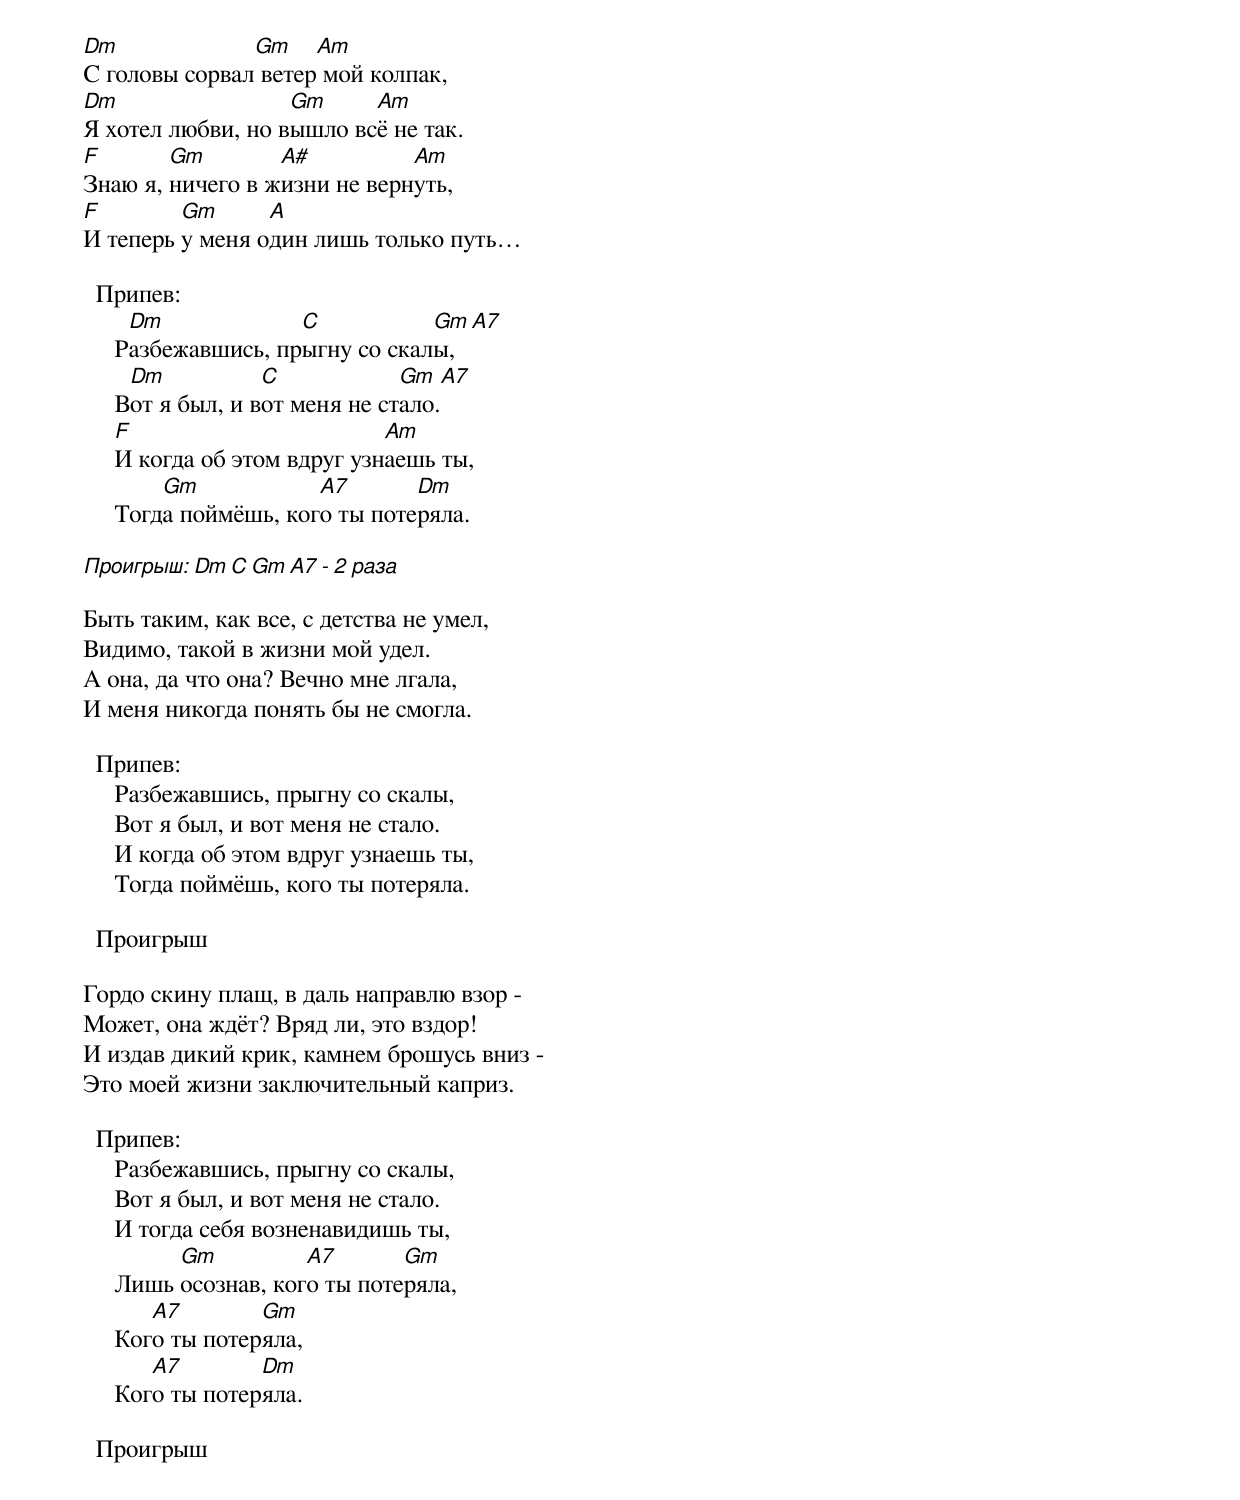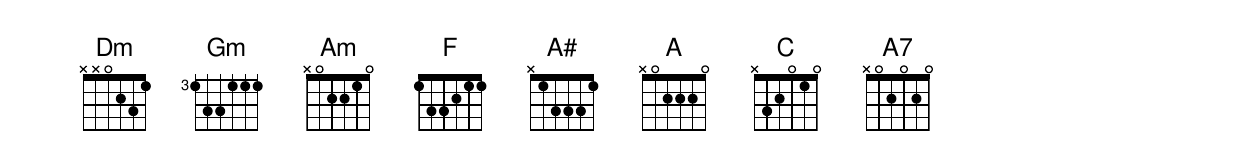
Dm             Gm    Am
С головы сорвал ветер мой колпак,
Dm                 Gm     Am
Я хотел любви, но вышло всё не так.
F       Gm        A#          Am
Знаю я, ничего в жизни не вернуть,
F        Gm      A
И теперь у меня один лишь только путь…

  Припев:
      Dm             C           Gm  A7
     Разбежавшись, прыгну со скалы,
      Dm           C            Gm   A7
     Вот я был, и вот меня не стало.
     F                        Am
     И когда об этом вдруг узнаешь ты,
         Gm            A7       Dm
     Тогда поймёшь, кого ты потеряла.

  Проигрыш: Dm C Gm A7  - 2 раза

Быть таким, как все, с детства не умел,
Видимо, такой в жизни мой удел.
А она, да что она? Вечно мне лгала,
И меня никогда понять бы не смогла.

  Припев:
     Разбежавшись, прыгну со скалы,
     Вот я был, и вот меня не стало.
     И когда об этом вдруг узнаешь ты,
     Тогда поймёшь, кого ты потеряла.

  Проигрыш

Гордо скину плащ, в даль направлю взор -
Может, она ждёт? Вряд ли, это вздор!
И издав дикий крик, камнем брошусь вниз -
Это моей жизни заключительный каприз.

  Припев:
     Разбежавшись, прыгну со скалы,
     Вот я был, и вот меня не стало.
     И тогда себя возненавидишь ты,
          Gm          A7       Gm
     Лишь осознав, кого ты потеряла,
        A7        Gm
     Кого ты потеряла,
        A7        Dm
     Кого ты потеряла.

  Проигрыш
